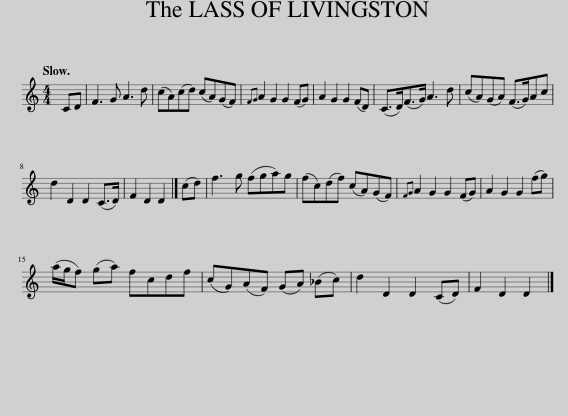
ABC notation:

X:1
L:1/8
Q:1/4=120
M:4/4
I:linebreak $
K:C
V:1 treble
V:1
 CD | F3 G A3 d | (cA)(cd) (cA)(GF) |{FG} A2 G2 G2 (FG) | A2 G2 G2 (FD) | %5
 (C>D)(F>G) A3 d | (cA)(GA) (F>G)Ac |$ d2 D2 D2 (C>D) | F2 D2 D2 |] (cd) | %10
 f3 g (fga)g | (fc)(df) (cA)(GF) |{FG} A2 G2 G2 (FG) | A2 G2 G2 (fg) |$ (a/g/f) (ga) fcdf | %15
 (cG)(AF) (GA) (_Bc) | d2 D2 D2 (CD) | F2 D2 D2 |] %18
